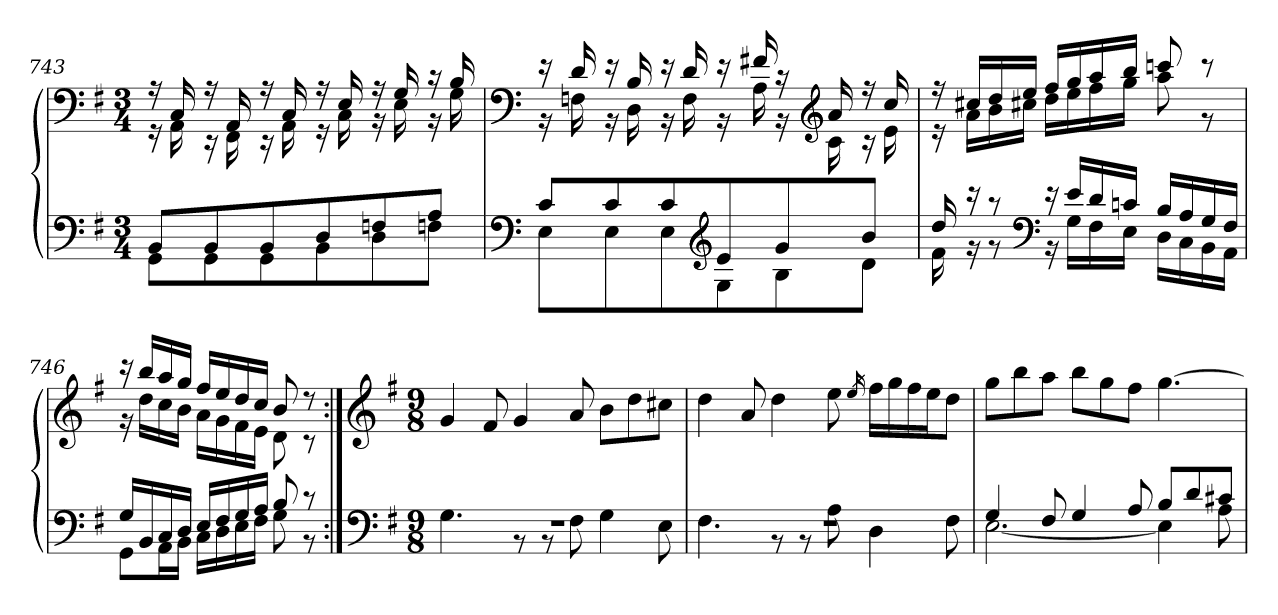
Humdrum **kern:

**kern	**kern
*part1	*part1
*staff2	*staff1
*clefF4	*clefF4
*k[f#]	*k[f#]
*G:	*G:
*M3/4	*M3/4
=743	=743
*^	*^
8BB/L	8GG\L	16r	16r
.	.	16C/	16AA\
8BB/	8GG\	16r	16r
.	.	16AA/	16FF#\
8BB/	8GG\	16r	16r
.	.	16C/	16AA\
8D/	8BB\	16r	16r
.	.	16E/	16C\
8Fn/	8D\	16r	16r
.	.	16G/	16E\
8A/J	8Fn\J	16r	16r
.	.	16B/	16G\
!!LO:LB:g=z	!!
=744	=744	=744	=744
*clefF4	*	*clefF4	*
8c/L	8E\L	16r	16r
.	.	16d/	16Fn\
8c/	8E\	16r	16r
.	.	16B/	16D\
8c/	8E\	16r	16r
.	.	16d/	16F\
*clefG2	*	*	*
8e/	8G\	16r	16r
.	.	16f#X/	16A\
8g/	8B\	16r	16r
*	*	*clefG2	*
.	.	16a/	16c\
8b/J	8d\J	16r	16r
.	.	16cc/	16e\
=745	=745	=745	=745
16dd/	16f#\	16r	16r
16r	16r	16cc#X/LL	16a\LL
8r	8r	16dd/	16b\
.	.	16ee/JJ	16cc#X\JJ
*clefF4	*	*	*
16r	16r	16ff#/LL	16dd\LL
16e/LL	16G\LL	16gg/	16ee\
16d/	16F#\	16aa/	16ff#\
16cn/JJ	16E\JJ	16bb/JJ	16gg\JJ
16B/LL	16D\LL	8cccn/	8aa\
16A/	16C\	.	.
16G/	16BB\	8r	8r
16F#/JJ	16AA\JJ	.	.
=746	=746	=746	=746
16G/LL	8GG\L	16r	16r
16BB/	.	16bb/LL	16dd\LL
16C/	16AA\L	16aa/	16cc\
16D/JJ	16BB\JJ	16gg/JJ	16b\JJ
16E/LL	16C\LL	16ff#/LL	16a\LL
16F#/	16D\	16ee/	16g\
16G/	16E\	16dd/	16f#\
16A/JJ	16F#\JJ	16cc/JJ	16e\JJ
8B/	8G\	8b/	8d\
8r	8r	8r	8r
*	*	*v	*v
!!LO:PB:g=z
=747:|!	=747:|!	=747:|!
*clefF4	*	*clefG2
*k[f#]	*	*k[f#]
*G:	*	*G:
*M9/8	*	*M9/8
*	*	*MM126
8%9rF	4.G\	4g/
.	.	8f#/
.	8r	4g/
.	8r	.
.	8F#\	8a/
.	4G\	8b\L
.	.	8dd\
.	8E\	8cc#X\J
=748	=748	=748
8%9rF	4.F#\	4dd\
.	.	8a/
.	8r	4dd\
.	8r	.
.	8A\	8ee\
.	.	16qee/
.	4D\	16ff#\LL
.	.	16gg\
.	.	16ff#\
.	.	16ee\J
.	8F#\	8dd\J
=749	=749	=749
4G/	[2.E\	8gg\L
.	.	8bb\
8F#/	.	8aa\J
4G/	.	8bb\L
.	.	8gg\
8A/	.	8ff#\J
8B/L	4E\]	[4.gg\
8d/	.	.
8c#X/J	8A\	.
*v	*v	*
=	=
*-	*-
